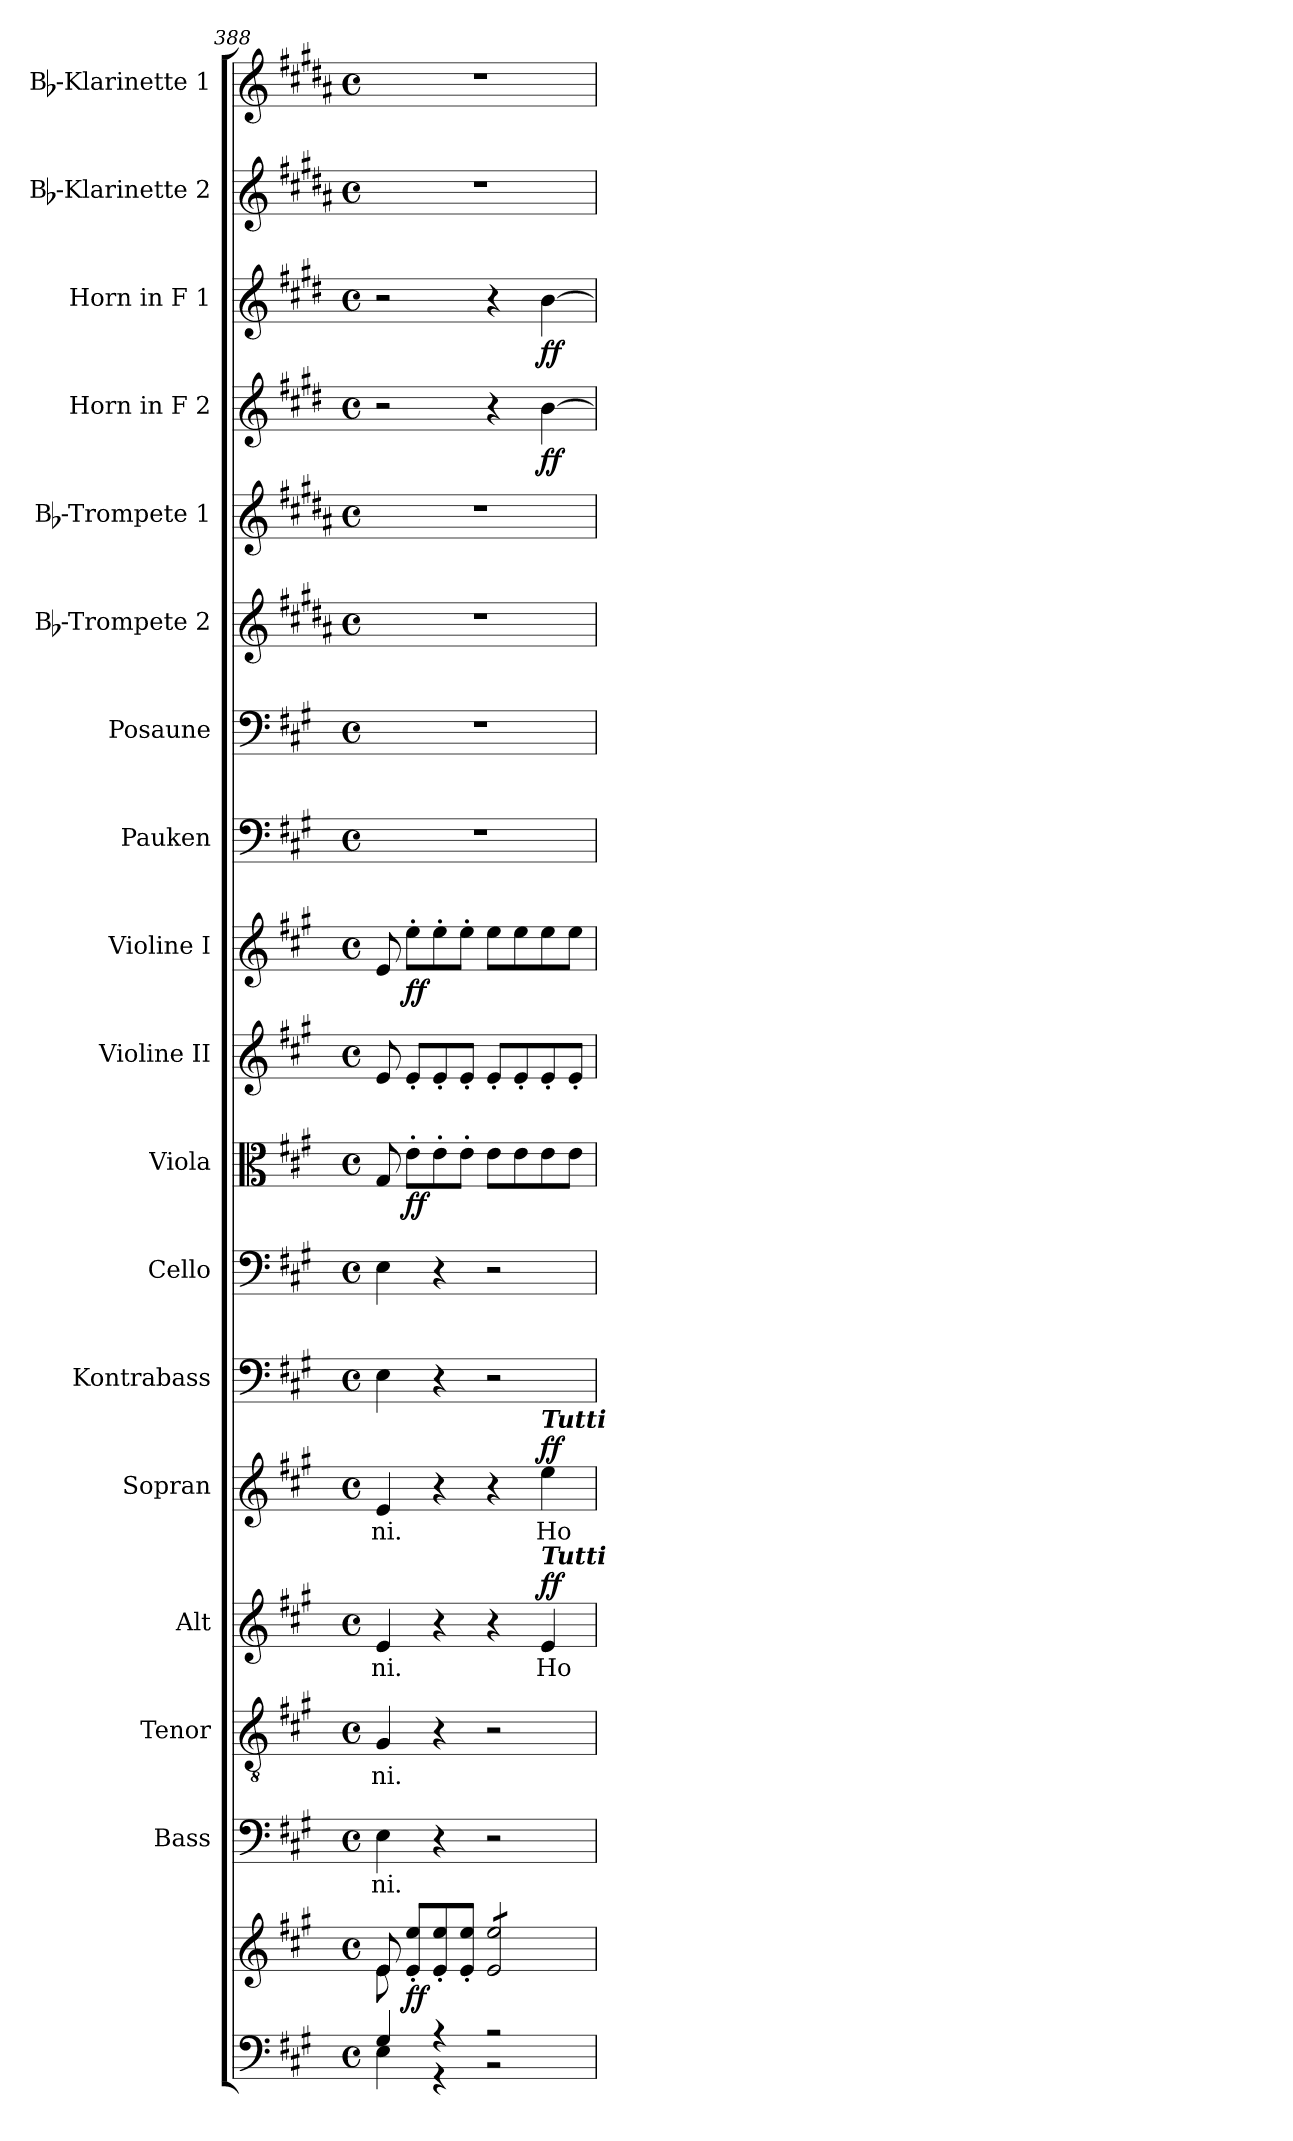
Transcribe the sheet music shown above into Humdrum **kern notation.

**kern	**kern	**dynam	**kern	**text	**kern	**text	**kern	**text	**dynam	**kern	**text	**dynam	**kern	**kern	**kern	**dynam	**kern	**kern	**dynam	**kern	**kern	**kern	**kern	**kern	**dynam	**kern	**dynam	**kern	**kern
*part18	*part18	*part18	*part17	*part17	*part16	*part16	*part15	*part15	*part15	*part14	*part14	*part14	*part13	*part12	*part11	*part11	*part10	*part9	*part9	*part8	*part7	*part6	*part5	*part4	*part4	*part3	*part3	*part2	*part1
*staff19	*staff18	*staff18/19	*staff17	*staff17	*staff16	*staff16	*staff15	*staff15	*staff15	*staff14	*staff14	*staff14	*staff13	*staff12	*staff11	*staff11	*staff10	*staff9	*staff9	*staff8	*staff7	*staff6	*staff5	*staff4	*staff4	*staff3	*staff3	*staff2	*staff1
*	*	*	*I"Bass	*	*I"Tenor	*	*I"Alt	*	*	*I"Sopran	*	*	*I"Kontrabass	*I"Cello	*I"Viola	*	*I"Violine II	*I"Violine I	*	*I"Pauken	*I"Posaune	*I"Bb-Trompete 2	*I"Bb-Trompete 1	*I"Horn in F 2	*	*I"Horn in F 1	*	*I"Bb-Klarinette 2	*I"Bb-Klarinette 1
*	*	*	*I'B.	*	*I'T.	*	*I'A.	*	*	*I'S.	*	*	*I'Kb.	*	*I'Vla.	*	*I'Vl. II	*I'Vl. I	*	*I'Pk.	*I'Pos.	*I'Bb Trp. 2	*I'Bb Trp. 1	*	*	*	*	*I'Bb Kl. 2	*I'Bb Kl. 1
!!LO:PB:g=z
*clefF4	*clefG2	*	*clefF4	*	*clefGv2	*	*clefG2	*	*	*clefG2	*	*	*clefF4	*clefF4	*clefC3	*	*clefG2	*clefG2	*	*clefF4	*clefF4	*clefG2	*clefG2	*clefG2	*	*clefG2	*	*clefG2	*clefG2
*	*	*	*	*	*	*	*	*	*	*	*	*	*ITrd7c12	*	*	*	*	*	*	*	*	*ITrd1c2	*ITrd1c2	*ITrd4c7	*	*ITrd4c7	*	*ITrd1c2	*ITrd1c2
*k[f#c#g#]	*k[f#c#g#]	*	*k[f#c#g#]	*	*k[f#c#g#]	*	*k[f#c#g#]	*	*	*k[f#c#g#]	*	*	*k[f#c#g#]	*k[f#c#g#]	*k[f#c#g#]	*	*k[f#c#g#]	*k[f#c#g#]	*	*k[f#c#g#]	*k[f#c#g#]	*k[f#c#g#]	*k[f#c#g#]	*k[f#c#g#]	*	*k[f#c#g#]	*	*k[f#c#g#]	*k[f#c#g#]
*A:	*A:	*	*A:	*	*A:	*	*A:	*	*	*A:	*	*	*A:	*A:	*A:	*	*A:	*A:	*	*A:	*A:	*A:	*A:	*A:	*	*A:	*	*A:	*A:
*M4/4	*M4/4	*	*M4/4	*	*M4/4	*	*M4/4	*	*	*M4/4	*	*	*M4/4	*M4/4	*M4/4	*	*M4/4	*M4/4	*	*M4/4	*M4/4	*M4/4	*M4/4	*M4/4	*	*M4/4	*	*M4/4	*M4/4
*met(c)	*met(c)	*	*met(c)	*	*met(c)	*	*met(c)	*	*	*met(c)	*	*	*met(c)	*met(c)	*met(c)	*	*met(c)	*met(c)	*	*met(c)	*met(c)	*met(c)	*met(c)	*met(c)	*	*met(c)	*	*met(c)	*met(c)
=388	=388	=388	=388	=388	=388	=388	=388	=388	=388	=388	=388	=388	=388	=388	=388	=388	=388	=388	=388	=388	=388	=388	=388	=388	=388	=388	=388	=388	=388
*^	*^	*	*	*	*	*	*	*	*	*	*	*	*	*	*	*	*	*	*	*	*	*	*	*	*	*	*	*	*
!	!	!	!	!	!	!LO:LY:b	!	!LO:LY:b	!	!LO:LY:b	!	!	!LO:LY:b	!	!	!	!	!	!	!	!	!	!	!	!	!	!	!	!	!	!
4G#/	4E\	8e/	8e\	.	4E\	-ni.	4G#/	-ni.	4e/	-ni.	.	4e/	-ni.	.	4EE\	4E\	8G#/	.	8e/	8e/	.	1r	1r	1r	1r	2r	.	2r	.	1r	1r
!	!	!	!	!LO:DY:b	!	!	!	!	!	!	!	!	!	!	!	!	!	!LO:DY:b	!	!	!LO:DY:b	!	!	!	!	!	!	!	!	!	!
.	.	8e/'< 8ee/'<L	8ryy	ff	.	.	.	.	.	.	.	.	.	.	.	.	8e'>\L	ff	8e'</L	8ee'>\L	ff	.	.	.	.	.	.	.	.	.	.
4r	4r	8e/'< 8ee/'<	2.ryy	.	4r	.	4r	.	4r	.	.	4r	.	.	4r	4r	8e'>\	.	8e'</	8ee'>\	.	.	.	.	.	.	.	.	.	.	.
.	.	8e/'< 8ee/'<J	.	.	.	.	.	.	.	.	.	.	.	.	.	.	8e'>\J	.	8e'</J	8ee'>\J	.	.	.	.	.	.	.	.	.	.	.
*	*	*tremolo	*	*	*	*	*	*	*	*	*	*	*	*	*	*	*	*	*	*	*	*	*	*	*	*	*	*	*	*	*
2r	2r	8e/ 8ee/L	.	.	2r	.	2r	.	4r	.	.	4r	.	.	2r	2r	8e\L	.	8e'</L	8ee\L	.	.	.	.	.	4r	.	4r	.	.	.
.	.	8e/ 8ee/	.	.	.	.	.	.	.	.	.	.	.	.	.	.	8e\	.	8e'</	8ee\	.	.	.	.	.	.	.	.	.	.	.
!	!	!	!	!	!	!	!	!	!	!	!	!LO:TX:a:Bi:t=Tutti	!	!	!	!	!	!	!	!	!	!	!	!	!	!	!	!	!	!	!
!	!	!	!	!	!	!	!	!	!LO:TX:a:Bi:t=Tutti	!	!	!	!	!	!	!	!	!	!	!	!	!	!	!	!	!	!	!	!	!	!
!	!	!	!	!	!	!	!	!	!	!LO:LY:b	!LO:DY:a	!	!LO:LY:b	!LO:DY:a	!	!	!	!	!	!	!	!	!	!	!	!	!LO:DY:b	!	!LO:DY:b	!	!
.	.	8e/ 8ee/	.	.	.	.	.	.	4e/	Ho-	ff	4ee\	Ho-	ff	.	.	8e\	.	8e'</	8ee\	.	.	.	.	.	[4e\	ff	[4e\	ff	.	.
.	.	8e/ 8ee/J	.	.	.	.	.	.	.	.	.	.	.	.	.	.	8e\J	.	8e'</J	8ee\J	.	.	.	.	.	.	.	.	.	.	.
*	*	*Xtremolo	*	*	*	*	*	*	*	*	*	*	*	*	*	*	*	*	*	*	*	*	*	*	*	*	*	*	*	*	*
*v	*v	*	*	*	*	*	*	*	*	*	*	*	*	*	*	*	*	*	*	*	*	*	*	*	*	*	*	*	*	*	*
*	*v	*v	*	*	*	*	*	*	*	*	*	*	*	*	*	*	*	*	*	*	*	*	*	*	*	*	*	*	*	*
=	=	=	=	=	=	=	=	=	=	=	=	=	=	=	=	=	=	=	=	=	=	=	=	=	=	=	=	=	=
*-	*-	*-	*-	*-	*-	*-	*-	*-	*-	*-	*-	*-	*-	*-	*-	*-	*-	*-	*-	*-	*-	*-	*-	*-	*-	*-	*-	*-	*-
